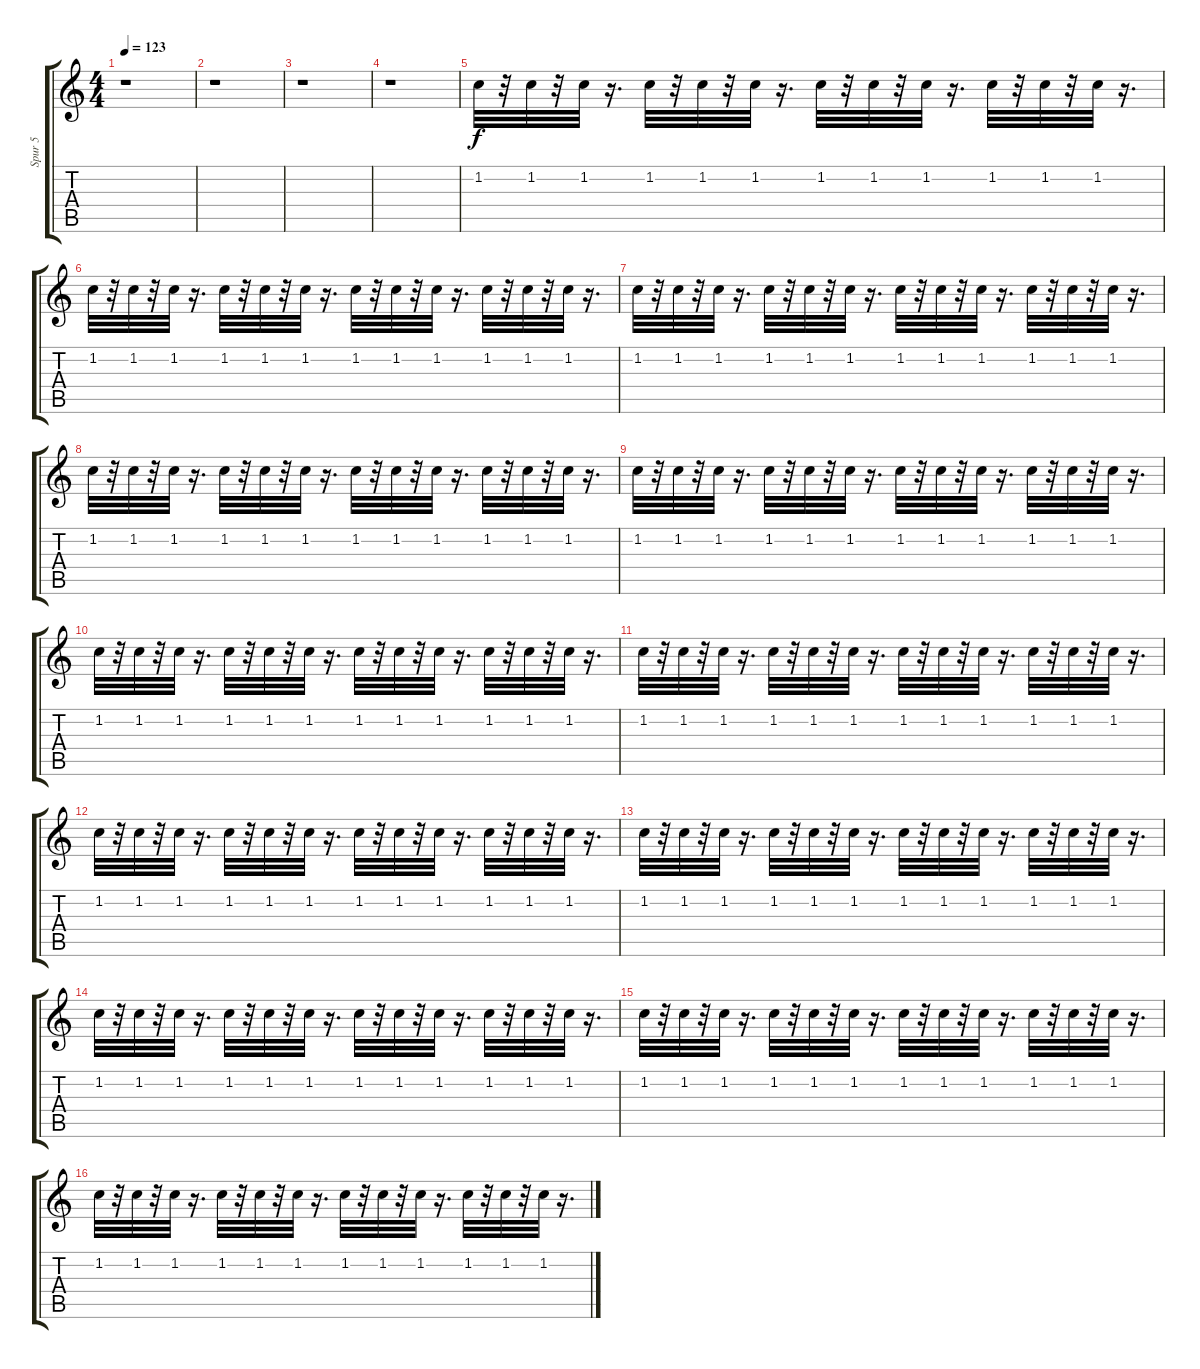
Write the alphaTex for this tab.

\track ("Spur 5" "Spur 5") {instrument synthbass1}
\staff {score tabs}
\tuning (E4 B3 G3 D3 A2 E2) {hide}
\ts (4 4)
\tempo 123
\clef g2
\ks c
r.1{dy f} |
r.1 |
r.1 |
r.1 |
1.2.32 r.32 1.2.32 r.32 1.2.32 r.16{d} 1.2.32 r.32 1.2.32 r.32 1.2.32 r.16{d} 1.2.32 r.32 1.2.32 r.32 1.2.32 r.16{d} 1.2.32 r.32 1.2.32 r.32 1.2.32 r.16{d} |
1.2.32 r.32 1.2.32 r.32 1.2.32 r.16{d} 1.2.32 r.32 1.2.32 r.32 1.2.32 r.16{d} 1.2.32 r.32 1.2.32 r.32 1.2.32 r.16{d} 1.2.32 r.32 1.2.32 r.32 1.2.32 r.16{d} |
1.2.32 r.32 1.2.32 r.32 1.2.32 r.16{d} 1.2.32 r.32 1.2.32 r.32 1.2.32 r.16{d} 1.2.32 r.32 1.2.32 r.32 1.2.32 r.16{d} 1.2.32 r.32 1.2.32 r.32 1.2.32 r.16{d} |
1.2.32 r.32 1.2.32 r.32 1.2.32 r.16{d} 1.2.32 r.32 1.2.32 r.32 1.2.32 r.16{d} 1.2.32 r.32 1.2.32 r.32 1.2.32 r.16{d} 1.2.32 r.32 1.2.32 r.32 1.2.32 r.16{d} |
1.2.32 r.32 1.2.32 r.32 1.2.32 r.16{d} 1.2.32 r.32 1.2.32 r.32 1.2.32 r.16{d} 1.2.32 r.32 1.2.32 r.32 1.2.32 r.16{d} 1.2.32 r.32 1.2.32 r.32 1.2.32 r.16{d} |
1.2.32 r.32 1.2.32 r.32 1.2.32 r.16{d} 1.2.32 r.32 1.2.32 r.32 1.2.32 r.16{d} 1.2.32 r.32 1.2.32 r.32 1.2.32 r.16{d} 1.2.32 r.32 1.2.32 r.32 1.2.32 r.16{d} |
1.2.32 r.32 1.2.32 r.32 1.2.32 r.16{d} 1.2.32 r.32 1.2.32 r.32 1.2.32 r.16{d} 1.2.32 r.32 1.2.32 r.32 1.2.32 r.16{d} 1.2.32 r.32 1.2.32 r.32 1.2.32 r.16{d} |
1.2.32 r.32 1.2.32 r.32 1.2.32 r.16{d} 1.2.32 r.32 1.2.32 r.32 1.2.32 r.16{d} 1.2.32 r.32 1.2.32 r.32 1.2.32 r.16{d} 1.2.32 r.32 1.2.32 r.32 1.2.32 r.16{d} |
1.2.32 r.32 1.2.32 r.32 1.2.32 r.16{d} 1.2.32 r.32 1.2.32 r.32 1.2.32 r.16{d} 1.2.32 r.32 1.2.32 r.32 1.2.32 r.16{d} 1.2.32 r.32 1.2.32 r.32 1.2.32 r.16{d} |
1.2.32 r.32 1.2.32 r.32 1.2.32 r.16{d} 1.2.32 r.32 1.2.32 r.32 1.2.32 r.16{d} 1.2.32 r.32 1.2.32 r.32 1.2.32 r.16{d} 1.2.32 r.32 1.2.32 r.32 1.2.32 r.16{d} |
1.2.32 r.32 1.2.32 r.32 1.2.32 r.16{d} 1.2.32 r.32 1.2.32 r.32 1.2.32 r.16{d} 1.2.32 r.32 1.2.32 r.32 1.2.32 r.16{d} 1.2.32 r.32 1.2.32 r.32 1.2.32 r.16{d} |
1.2.32 r.32 1.2.32 r.32 1.2.32 r.16{d} 1.2.32 r.32 1.2.32 r.32 1.2.32 r.16{d} 1.2.32 r.32 1.2.32 r.32 1.2.32 r.16{d} 1.2.32 r.32 1.2.32 r.32 1.2.32 r.16{d}
